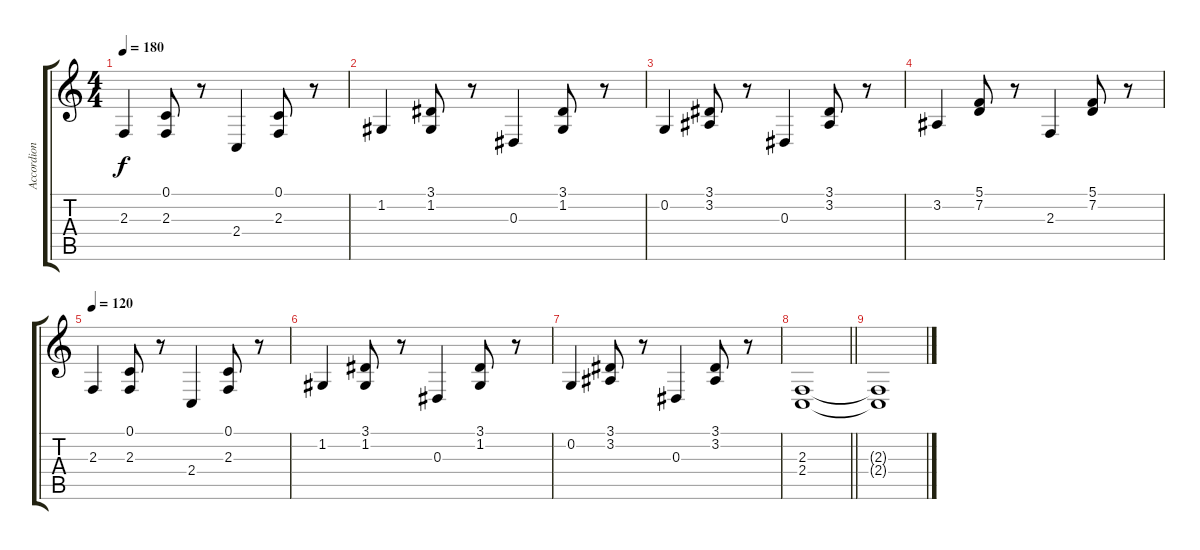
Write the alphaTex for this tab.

\track ("Accordion" "Accordion") {instrument accordion}
\staff {score tabs}
\tuning (C4 G3 Eb3 Bb2 F2 C2) {hide}
\ts (4 4)
\tempo 180
\clef g2
\ks c
2.3.4{dy f} (0.1 2.3).8 r.8 2.4.4 (0.1 2.3).8 r.8 |
1.2.4 (3.1 1.2).8 r.8 0.3.4 (3.1 1.2).8 r.8 |
0.2.4 (3.1 3.2).8 r.8 0.3.4 (3.1 3.2).8 r.8 |
3.2.4 (5.1 7.2).8 r.8 2.3.4 (5.1 7.2).8 r.8 |
\tempo 120
2.3.4 (0.1 2.3).8 r.8 2.4.4 (0.1 2.3).8 r.8 |
1.2.4 (3.1 1.2).8 r.8 0.3.4 (3.1 1.2).8 r.8 |
0.2.4 (3.1 3.2).8 r.8 0.3.4 (3.1 3.2).8 r.8 |
\barLineRight lightlight
(2.3 2.4).1 |
(2.3{t} 2.4{t}).1
